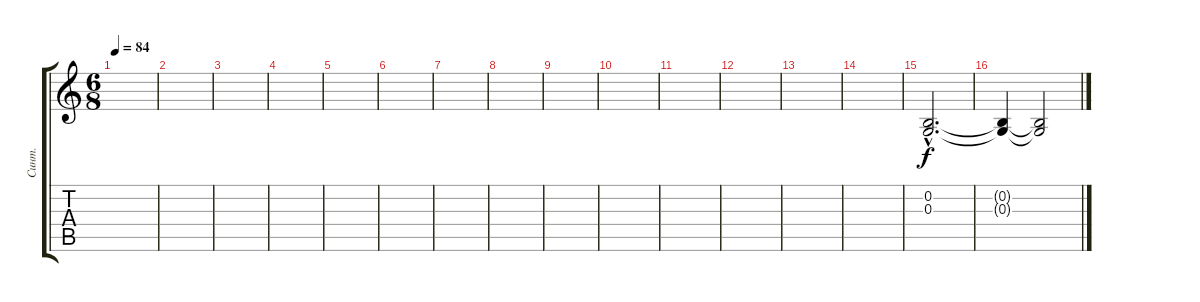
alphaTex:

\track ("Синт." "Синт.") {instrument stringensemble1}
\staff {score tabs}
\tuning (E4 B3 G3 D3 A2 E2) {hide}
\ts (6 8)
\tempo 84
\clef g2
\ks c
|
|
|
|
|
|
\section ("" "")
|
|
|
|
|
|
|
|
(0.2{hac} 0.3{hac}).2{d volume 8 instrument seashore} |
(0.2{t} 0.3{t}).4 (0.2{t} 0.3{t}).2{volume 16}
